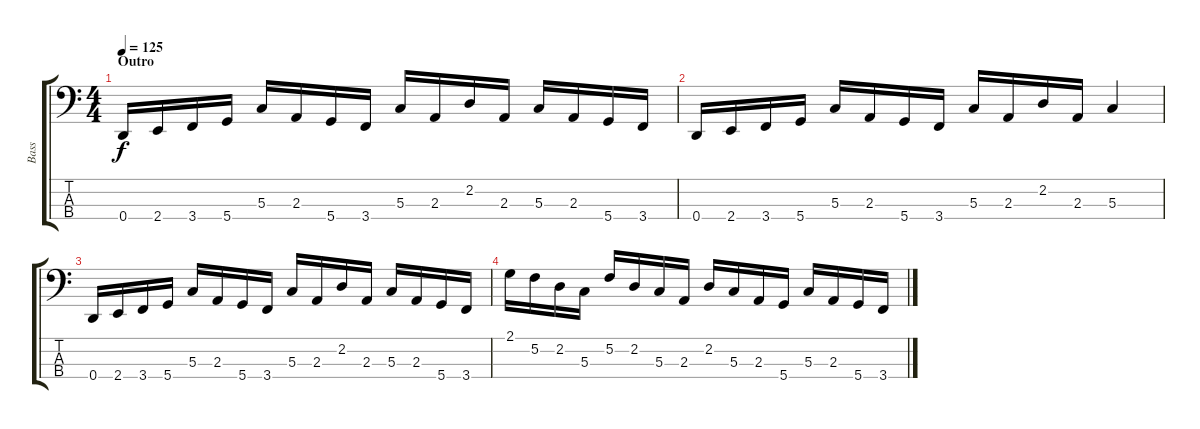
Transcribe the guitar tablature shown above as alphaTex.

\track ("Bass" "Bass") {instrument electricbassfinger}
\staff {score tabs}
\tuning (F2 C2 G1 D1) {hide}
\ts (4 4)
\section ("" "Outro")
\tempo 125
\clef f4
\ks c
0.4.16{dy f} 2.4.16 3.4.16 5.4.16 5.3.16 2.3.16 5.4.16 3.4.16 5.3.16 2.3.16 2.2.16 2.3.16 5.3.16 2.3.16 5.4.16 3.4.16 |
0.4.16 2.4.16 3.4.16 5.4.16 5.3.16 2.3.16 5.4.16 3.4.16 5.3.16 2.3.16 2.2.16 2.3.16 5.3.4 |
0.4.16 2.4.16 3.4.16 5.4.16 5.3.16 2.3.16 5.4.16 3.4.16 5.3.16 2.3.16 2.2.16 2.3.16 5.3.16 2.3.16 5.4.16 3.4.16 |
2.1.16 5.2.16 2.2.16 5.3.16 5.2.16 2.2.16 5.3.16 2.3.16 2.2.16 5.3.16 2.3.16 5.4.16 5.3.16 2.3.16 5.4.16 3.4.16
